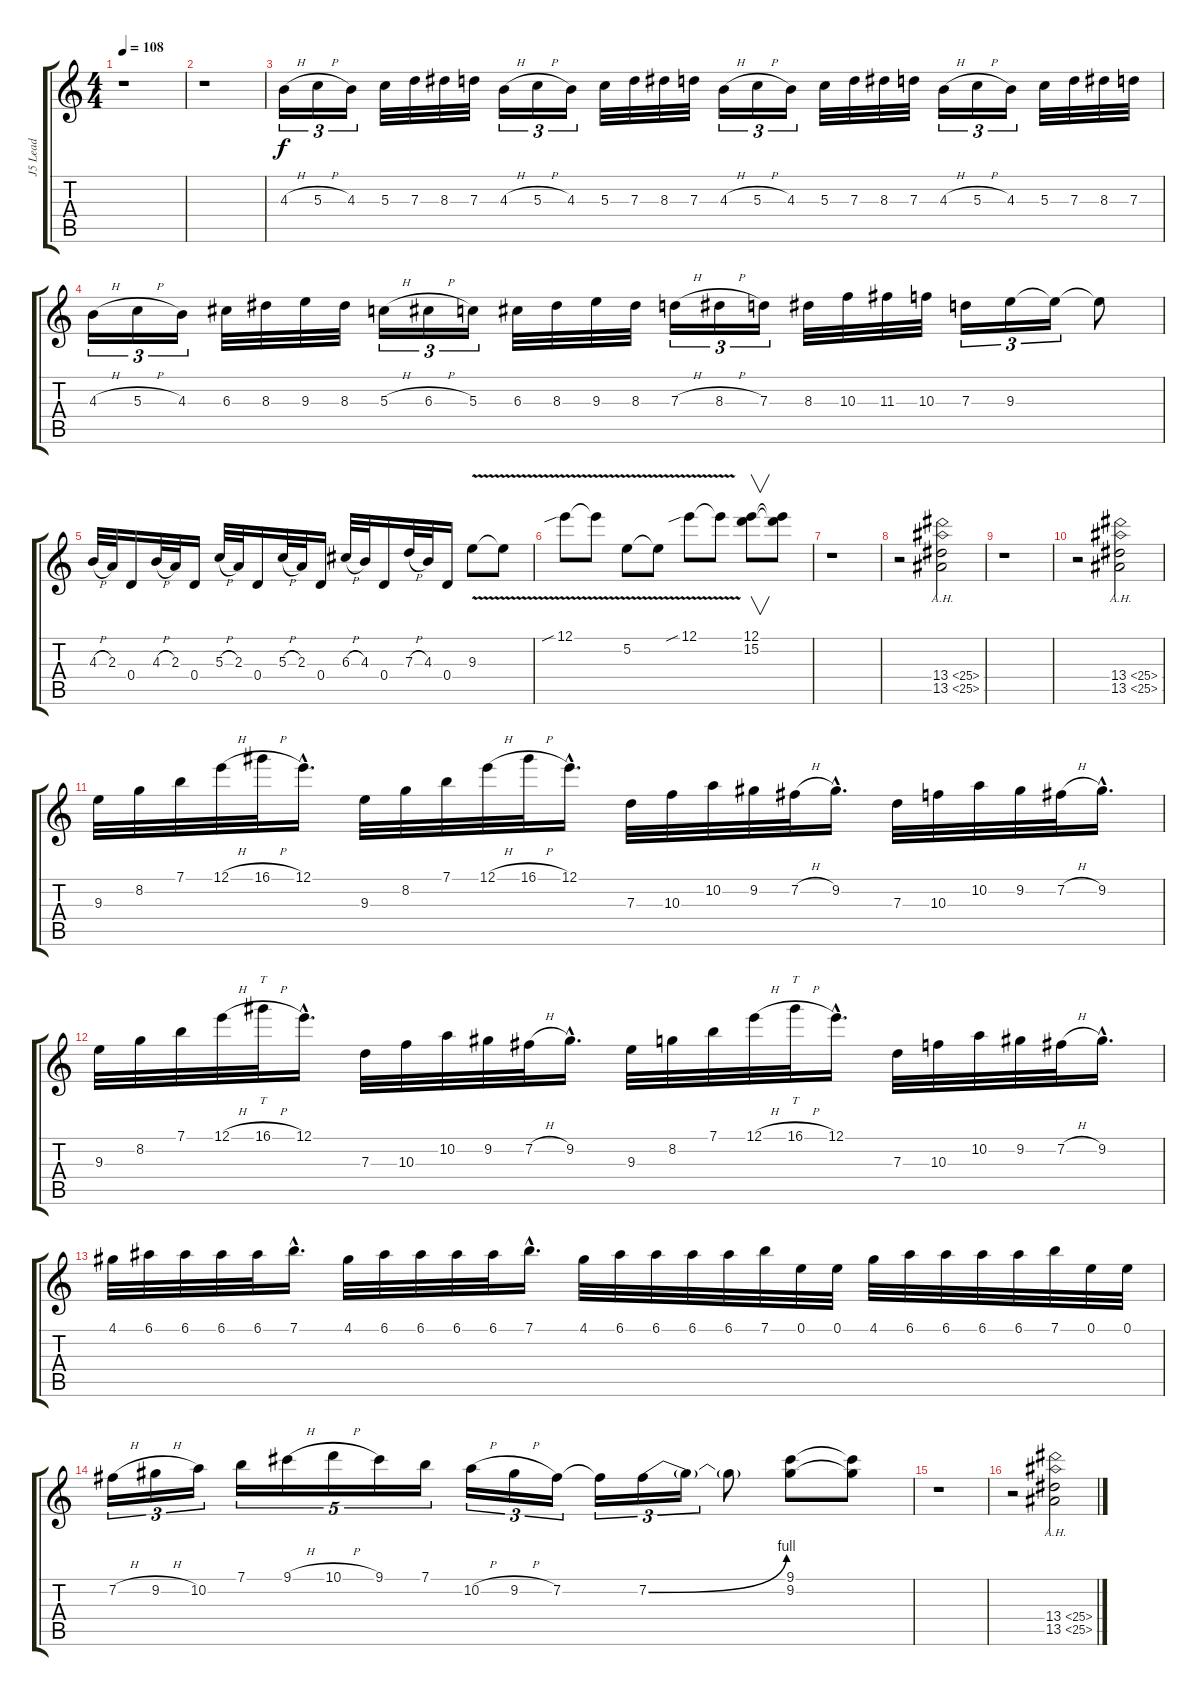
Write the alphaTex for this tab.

\track ("J5 Lead" "J5 Lead") {instrument overdrivenguitar}
\staff {score tabs}
\tuning (E4 B3 G3 D3 A2 E2) {hide}
\ts (4 4)
\tempo 108
\clef g2
\ks c
r.1{dy f} |
r.1 |
4.3{h}.16{tu (3 2)} 5.3{h}.16{tu (3 2)} 4.3.16{tu (3 2)} 5.3.32 7.3.32 8.3.32 7.3.32 4.3{h}.16{tu (3 2)} 5.3{h}.16{tu (3 2)} 4.3.16{tu (3 2)} 5.3.32 7.3.32 8.3.32 7.3.32 4.3{h}.16{tu (3 2)} 5.3{h}.16{tu (3 2)} 4.3.16{tu (3 2)} 5.3.32 7.3.32 8.3.32 7.3.32 4.3{h}.16{tu (3 2)} 5.3{h}.16{tu (3 2)} 4.3.16{tu (3 2)} 5.3.32 7.3.32 8.3.32 7.3.32 |
4.3{h}.16{tu (3 2)} 5.3{h}.16{tu (3 2)} 4.3.16{tu (3 2)} 6.3.32 8.3.32 9.3.32 8.3.32 5.3{h}.16{tu (3 2)} 6.3{h}.16{tu (3 2)} 5.3.16{tu (3 2)} 6.3.32 8.3.32 9.3.32 8.3.32 7.3{h}.16{tu (3 2)} 8.3{h}.16{tu (3 2)} 7.3.16{tu (3 2)} 8.3.32 10.3.32 11.3.32 10.3.32 7.3.16{tu (3 2)} 9.3.16{tu (3 2)} 9.3{t}.16{tu (3 2)} 9.3{t}.8 |
4.3{h}.32 2.3.32 0.4.16 4.3{h}.32 2.3.32 0.4.16 5.3{h}.32 2.3.32 0.4.16 5.3{h}.32 2.3.32 0.4.16 6.3{h}.32 4.3.32 0.4.16 7.3{h}.32 4.3.32 0.4.16 9.3{v}.8 9.3{t}.8 |
12.1{v sib}.8 12.1{t}.8 5.2{v}.8 5.2{t}.8 12.1{v sib}.8 12.1{t}.8 (12.1 15.2).8{v} (12.1{t} 15.2{t}).8 |
r.1 |
r.2{volume 2} (13.4{ah 12} 13.5{ah 12}).2{volume 14} |
r.1 |
r.2{volume 2} (13.4{ah 12} 13.5{ah 12}).2{volume 14} |
9.3.32 8.2.32 7.1.32 12.1{h}.32 16.1{h}.32 12.1{hac}.16{d} 9.3.32 8.2.32 7.1.32 12.1{h}.32 16.1{h}.32 12.1{hac}.16{d} 7.3.32 10.3.32 10.2.32 9.2.32 7.2{h}.32 9.2{hac}.16{d} 7.3.32 10.3.32 10.2.32 9.2.32 7.2{h}.32 9.2{hac}.16{d} |
9.3.32 8.2.32 7.1.32 12.1{h}.32 16.1{h}.32{tt} 12.1{hac}.16{d} 7.3.32 10.3.32 10.2.32 9.2.32 7.2{h}.32 9.2{hac}.16{d} 9.3.32 8.2.32 7.1.32 12.1{h}.32 16.1{h}.32{tt} 12.1{hac}.16{d} 7.3.32 10.3.32 10.2.32 9.2.32 7.2{h}.32 9.2{hac}.16{d} |
4.1.32 6.1.32 6.1.32 6.1.32 6.1.32 7.1{hac}.16{d} 4.1.32 6.1.32 6.1.32 6.1.32 6.1.32 7.1{hac}.16{d} 4.1.32 6.1.32 6.1.32 6.1.32 6.1.32 7.1.32 0.1.32 0.1.32 4.1.32 6.1.32 6.1.32 6.1.32 6.1.32 7.1.32 0.1.32 0.1.32 |
7.2{h}.16{tu (3 2)} 9.2{h}.16{tu (3 2)} 10.2.16{tu (3 2)} 7.1.16{tu (5 4)} 9.1{h}.16{tu (5 4)} 10.1{h}.16{tu (5 4)} 9.1.16{tu (5 4)} 7.1.16{tu (5 4)} 10.2{h}.16{tu (3 2)} 9.2{h}.16{tu (3 2)} 7.2.16{tu (3 2)} 7.2{t}.16{tu (3 2)} 7.2{be (bend 0 0 60 4)}.16{tu (3 2)} 7.2{t}.16{tu (3 2)} 7.2{t}.8 (9.1 9.2).8 (9.1{t} 9.2{t}).8 |
r.1 |
r.2{volume 2} (13.4{ah 12} 13.5{ah 12}).2{volume 14}
